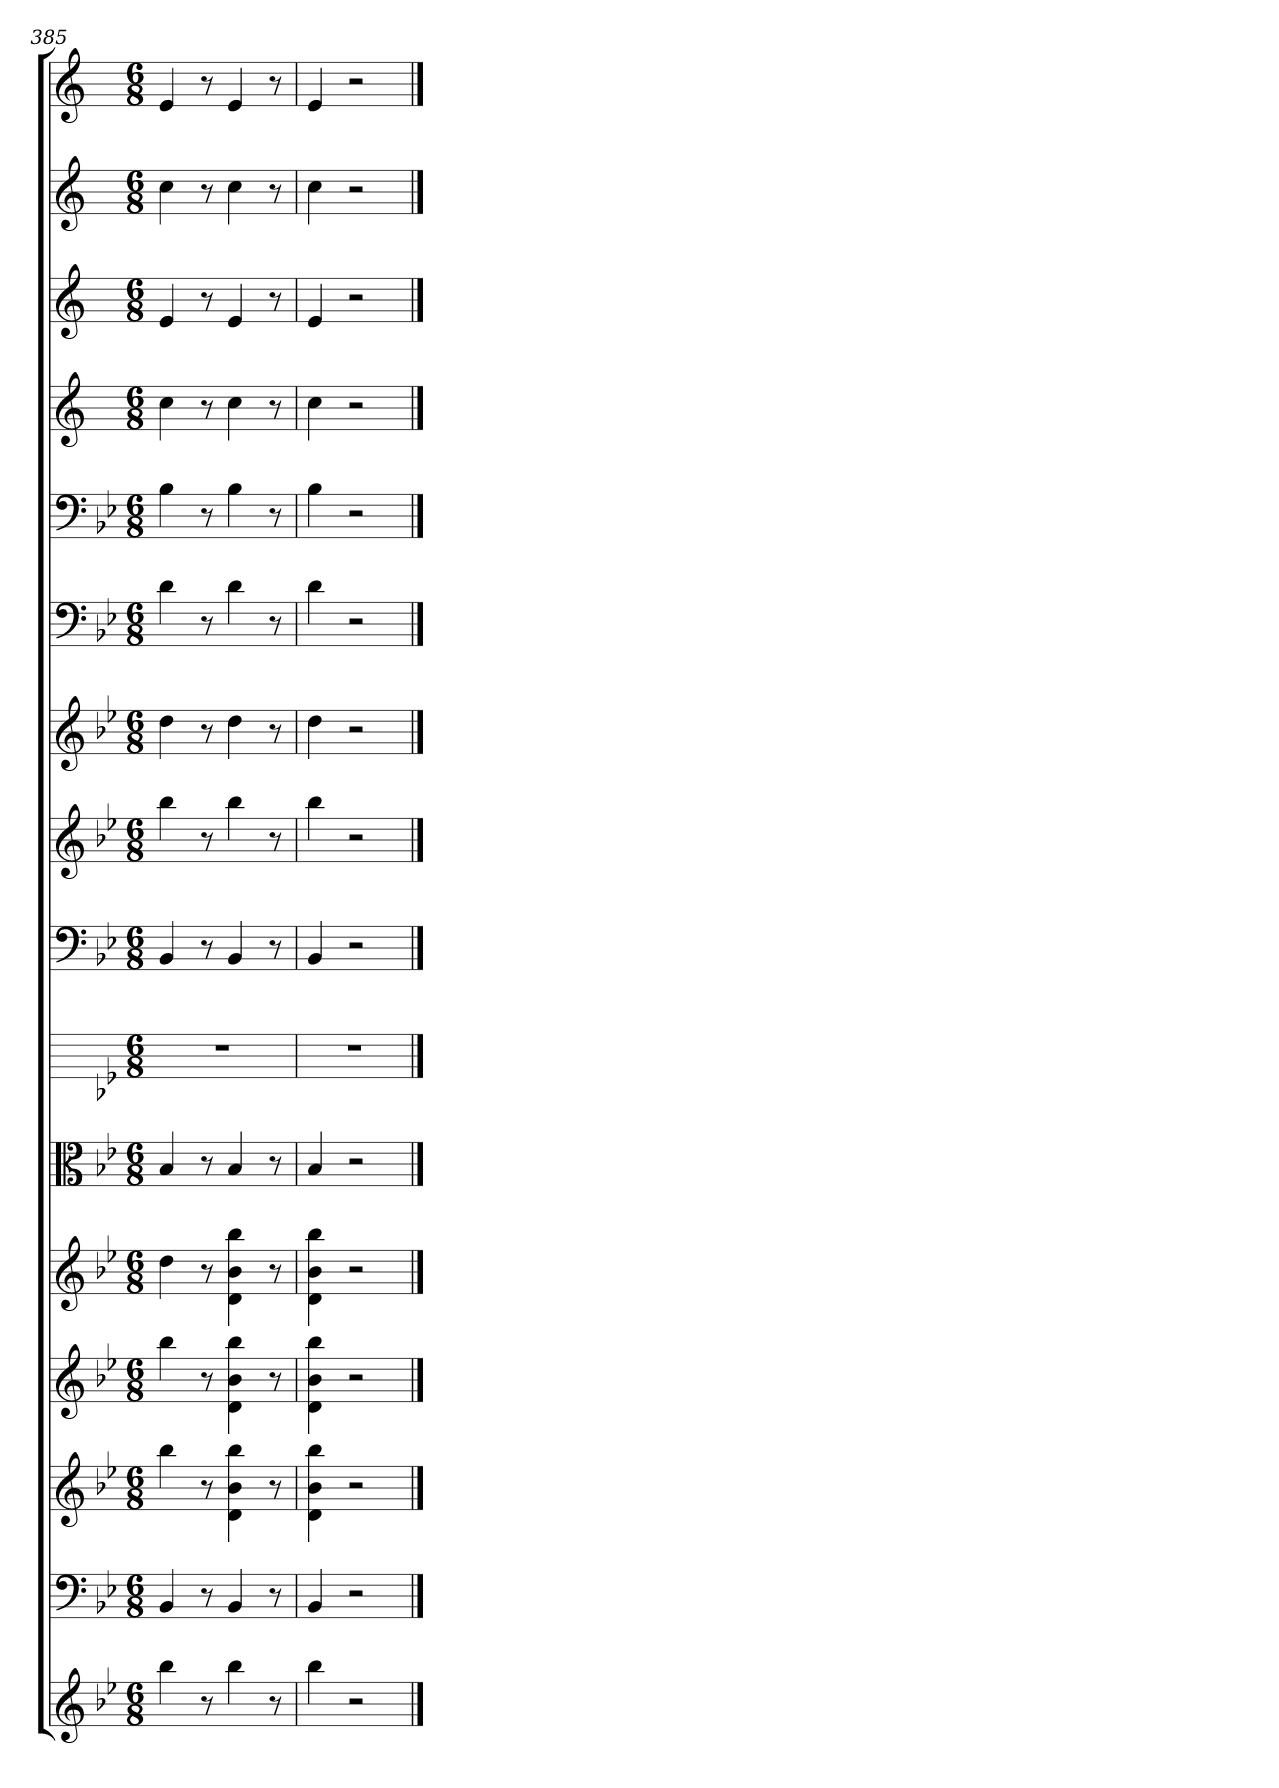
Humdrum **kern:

**kern	**kern	**kern	**kern	**kern	**kern	**kern	**kern	**kern	**kern	**kern	**kern	**kern	**kern	**kern	**kern
*part16	*part15	*part14	*part13	*part12	*part11	*part10	*part9	*part8	*part7	*part6	*part5	*part4	*part3	*part2	*part1
*staff16	*staff15	*staff14	*staff13	*staff12	*staff11	*staff10	*staff9	*staff8	*staff7	*staff6	*staff5	*staff4	*staff3	*staff2	*staff1
*	*clefF4	*	*	*	*clefC3	*	*clefF4	*	*	*clefF4	*clefF4	*	*	*	*
*k[b-e-]	*k[b-e-]	*k[b-e-]	*k[b-e-]	*k[b-e-]	*k[b-e-]	*k[b-e-]	*k[b-e-]	*k[b-e-]	*k[b-e-]	*k[b-e-]	*k[b-e-]	*k[]	*k[]	*k[]	*k[]
*M6/8	*M6/8	*M6/8	*M6/8	*M6/8	*M6/8	*M6/8	*M6/8	*M6/8	*M6/8	*M6/8	*M6/8	*M6/8	*M6/8	*M6/8	*M6/8
=385	=385	=385	=385	=385	=385	=385	=385	=385	=385	=385	=385	=385	=385	=385	=385
4bb-	4BB-	4bb-	4bb-	4dd	4B-	2.r	4BB-	4bb-	4dd	4d	4B-	4cc	4e	4cc	4e
8r	8r	8r	8r	8r	8r	.	8r	8r	8r	8r	8r	8r	8r	8r	8r
4bb-	4BB-	4d 4b- 4bb-	4d 4b- 4bb-	4d 4b- 4bb-	4B-	.	4BB-	4bb-	4dd	4d	4B-	4cc	4e	4cc	4e
8r	8r	8r	8r	8r	8r	.	8r	8r	8r	8r	8r	8r	8r	8r	8r
=386	=386	=386	=386	=386	=386	=386	=386	=386	=386	=386	=386	=386	=386	=386	=386
4bb-	4BB-	4d 4b- 4bb-	4d 4b- 4bb-	4d 4b- 4bb-	4B-	2.r	4BB-	4bb-	4dd	4d	4B-	4cc	4e	4cc	4e
2r	2r	2r	2r	2r	2r	.	2r	2r	2r	2r	2r	2r	2r	2r	2r
==	==	==	==	==	==	==	==	==	==	==	==	==	==	==	==
*-	*-	*-	*-	*-	*-	*-	*-	*-	*-	*-	*-	*-	*-	*-	*-
